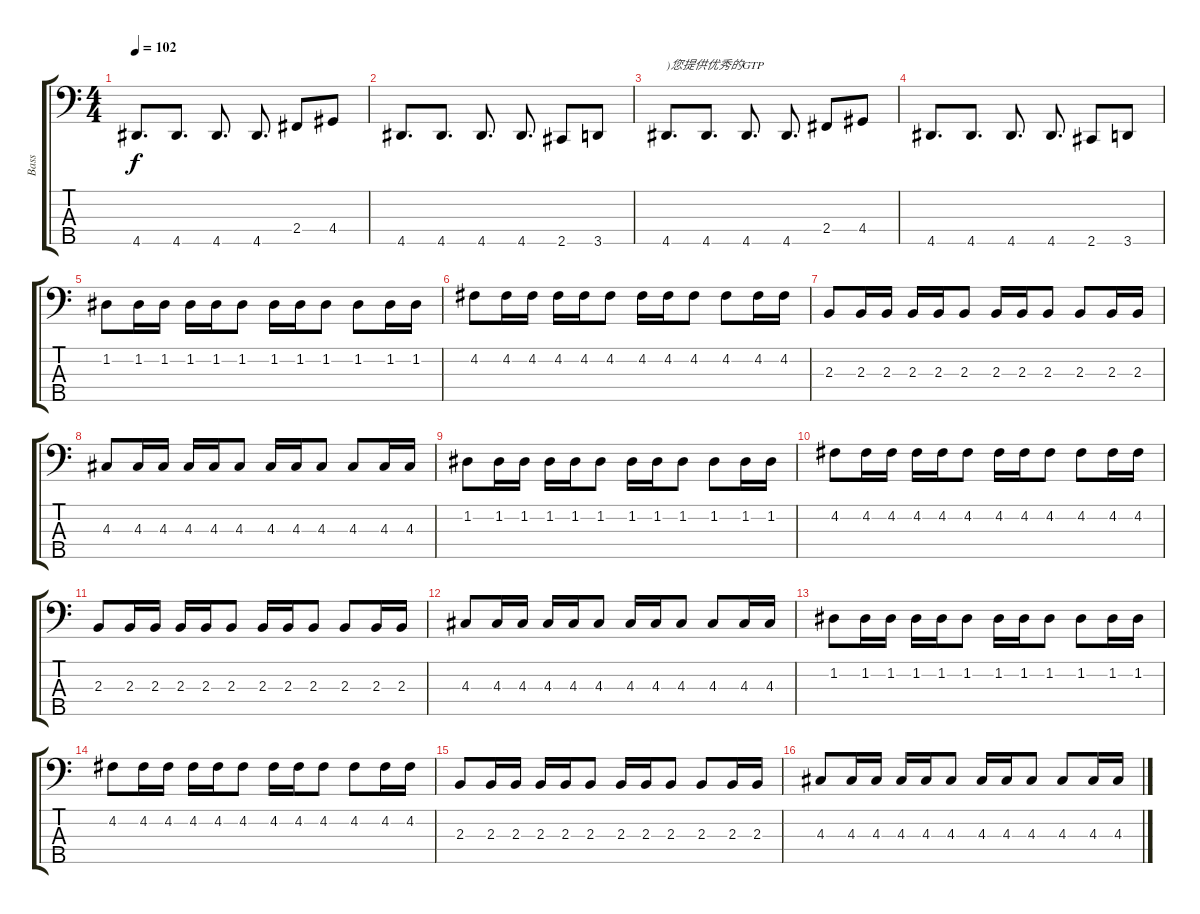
\track ("Bass" "Bass") {instrument electricbassfinger}
\staff {score tabs}
\tuning (G2 D2 A1 E1 B0) {hide}
\ts (4 4)
\tempo 102
\clef f4
\ks c
4.5.8{d dy f} 4.5.8{d} 4.5.8{d} 4.5.8{d} 2.4.8 4.4.8 |
4.5.8{d} 4.5.8{d} 4.5.8{d} 4.5.8{d} 2.5.8 3.5.8 |
4.5.8{d txt ")您提供优秀的GTP"} 4.5.8{d} 4.5.8{d} 4.5.8{d} 2.4.8 4.4.8 |
4.5.8{d} 4.5.8{d} 4.5.8{d} 4.5.8{d} 2.5.8 3.5.8 |
1.2.8{volume 10} 1.2.16 1.2.16 1.2.16 1.2.16 1.2.8 1.2.16 1.2.16 1.2.8 1.2.8 1.2.16 1.2.16 |
4.2.8 4.2.16 4.2.16 4.2.16 4.2.16 4.2.8 4.2.16 4.2.16 4.2.8 4.2.8 4.2.16 4.2.16 |
2.3.8 2.3.16 2.3.16 2.3.16 2.3.16 2.3.8 2.3.16 2.3.16 2.3.8 2.3.8 2.3.16 2.3.16 |
4.3.8 4.3.16 4.3.16 4.3.16 4.3.16 4.3.8 4.3.16 4.3.16 4.3.8 4.3.8 4.3.16 4.3.16 |
1.2.8 1.2.16 1.2.16 1.2.16 1.2.16 1.2.8 1.2.16 1.2.16 1.2.8 1.2.8 1.2.16 1.2.16 |
4.2.8 4.2.16 4.2.16 4.2.16 4.2.16 4.2.8 4.2.16 4.2.16 4.2.8 4.2.8 4.2.16 4.2.16 |
2.3.8 2.3.16 2.3.16 2.3.16 2.3.16 2.3.8 2.3.16 2.3.16 2.3.8 2.3.8 2.3.16 2.3.16 |
4.3.8 4.3.16 4.3.16 4.3.16 4.3.16 4.3.8 4.3.16 4.3.16 4.3.8 4.3.8 4.3.16 4.3.16 |
1.2.8 1.2.16 1.2.16 1.2.16 1.2.16 1.2.8 1.2.16 1.2.16 1.2.8 1.2.8 1.2.16 1.2.16 |
4.2.8 4.2.16 4.2.16 4.2.16 4.2.16 4.2.8 4.2.16 4.2.16 4.2.8 4.2.8 4.2.16 4.2.16 |
2.3.8 2.3.16 2.3.16 2.3.16 2.3.16 2.3.8 2.3.16 2.3.16 2.3.8 2.3.8 2.3.16 2.3.16 |
4.3.8 4.3.16 4.3.16 4.3.16 4.3.16 4.3.8 4.3.16 4.3.16 4.3.8 4.3.8 4.3.16 4.3.16
